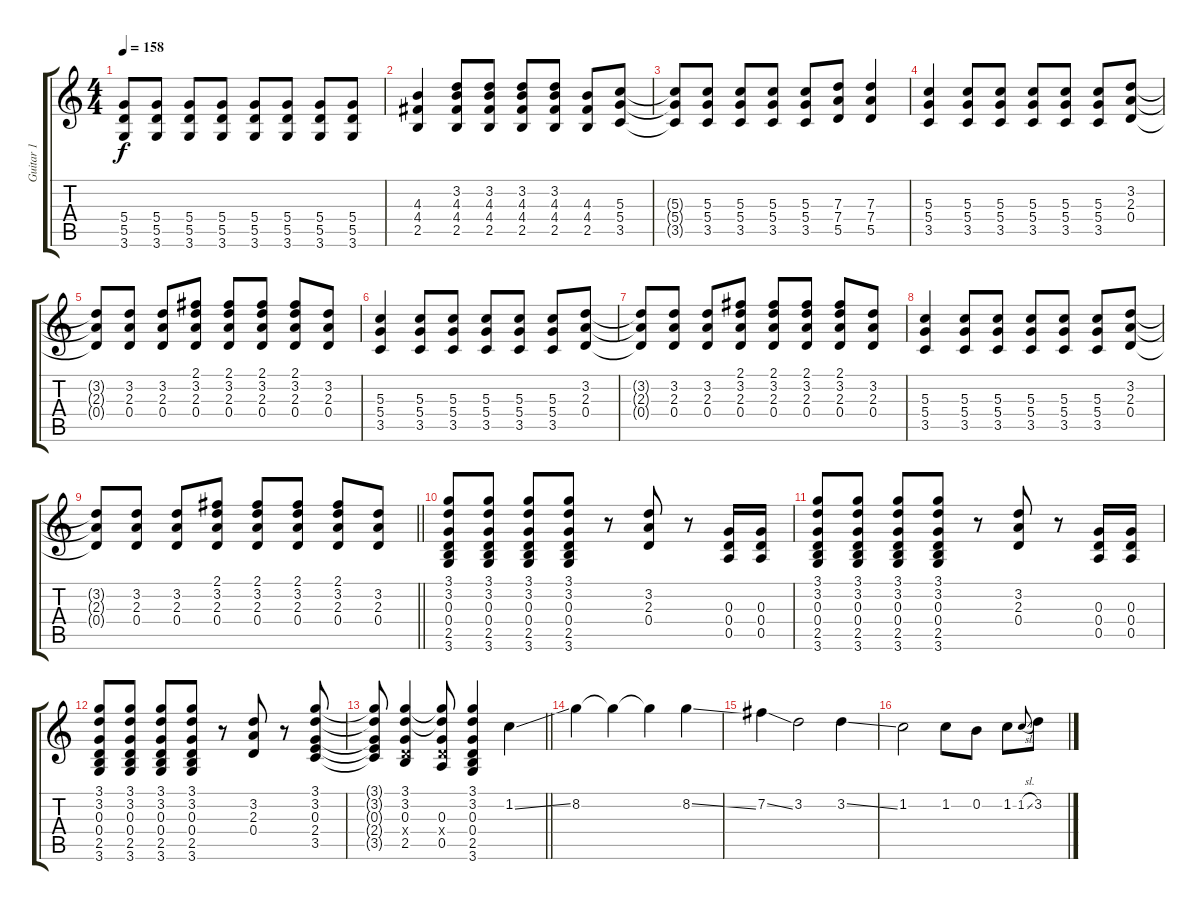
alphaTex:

\track ("Guitar 1" "Guitar 1") {instrument overdrivenguitar}
\staff {score tabs}
\tuning (E4 B3 G3 D3 A2 E2) {hide}
\ts (4 4)
\tempo 158
\clef g2
\ks c
(5.4{t} 5.5{t} 3.6{t}).8{dy f} (5.4 5.5 3.6).8 (5.4 5.5 3.6).8 (5.4 5.5 3.6).8 (5.4 5.5 3.6).8 (5.4 5.5 3.6).8 (5.4 5.5 3.6).8 (5.4 5.5 3.6).8 |
(4.3 4.4 2.5).4 (3.2 4.3 4.4 2.5).8 (3.2 4.3 4.4 2.5).8 (3.2 4.3 4.4 2.5).8 (3.2 4.3 4.4 2.5).8 (4.3 4.4 2.5).8 (5.3 5.4 3.5).8 |
(5.3{t} 5.4{t} 3.5{t}).8 (5.3 5.4 3.5).8 (5.3 5.4 3.5).8 (5.3 5.4 3.5).8 (5.3 5.4 3.5).8 (7.3 7.4 5.5).8 (7.3 7.4 5.5).4 |
(5.3 5.4 3.5).4 (5.3 5.4 3.5).8 (5.3 5.4 3.5).8 (5.3 5.4 3.5).8 (5.3 5.4 3.5).8 (5.3 5.4 3.5).8 (3.2 2.3 0.4).8 |
(3.2{t} 2.3{t} 0.4{t}).8 (3.2 2.3 0.4).8 (3.2 2.3 0.4).8 (2.1 3.2 2.3 0.4).8 (2.1 3.2 2.3 0.4).8 (2.1 3.2 2.3 0.4).8 (2.1 3.2 2.3 0.4).8 (3.2 2.3 0.4).8 |
(5.3 5.4 3.5).4 (5.3 5.4 3.5).8 (5.3 5.4 3.5).8 (5.3 5.4 3.5).8 (5.3 5.4 3.5).8 (5.3 5.4 3.5).8 (3.2 2.3 0.4).8 |
(3.2{t} 2.3{t} 0.4{t}).8 (3.2 2.3 0.4).8 (3.2 2.3 0.4).8 (2.1 3.2 2.3 0.4).8 (2.1 3.2 2.3 0.4).8 (2.1 3.2 2.3 0.4).8 (2.1 3.2 2.3 0.4).8 (3.2 2.3 0.4).8 |
(5.3 5.4 3.5).4 (5.3 5.4 3.5).8 (5.3 5.4 3.5).8 (5.3 5.4 3.5).8 (5.3 5.4 3.5).8 (5.3 5.4 3.5).8 (3.2 2.3 0.4).8 |
\barLineRight lightlight
(3.2{t} 2.3{t} 0.4{t}).8 (3.2 2.3 0.4).8 (3.2 2.3 0.4).8 (2.1 3.2 2.3 0.4).8 (2.1 3.2 2.3 0.4).8 (2.1 3.2 2.3 0.4).8 (2.1 3.2 2.3 0.4).8 (3.2 2.3 0.4).8 |
(3.1 3.2 0.3 0.4 2.5 3.6).8{instrument electricguitarclean} (3.1 3.2 0.3 0.4 2.5 3.6).8 (3.1 3.2 0.3 0.4 2.5 3.6).8 (3.1 3.2 0.3 0.4 2.5 3.6).8 r.8 (3.2 2.3 0.4).8 r.8 (0.3 0.4 0.5).16 (0.3 0.4 0.5).16 |
(3.1 3.2 0.3 0.4 2.5 3.6).8 (3.1 3.2 0.3 0.4 2.5 3.6).8 (3.1 3.2 0.3 0.4 2.5 3.6).8 (3.1 3.2 0.3 0.4 2.5 3.6).8 r.8 (3.2 2.3 0.4).8 r.8 (0.3 0.4 0.5).16 (0.3 0.4 0.5).16 |
(3.1 3.2 0.3 0.4 2.5 3.6).8 (3.1 3.2 0.3 0.4 2.5 3.6).8 (3.1 3.2 0.3 0.4 2.5 3.6).8 (3.1 3.2 0.3 0.4 2.5 3.6).8 r.8 (3.2 2.3 0.4).8 r.8 (3.1 3.2 0.3 2.4 3.5).8 |
\barLineRight lightlight
(3.1{t} 3.2{t} 0.3{t} 2.4{t} 3.5{t}).8 (3.1 3.2 0.3 0.4{x} 2.5).4 (3.1{t} 3.2{t} 0.3 0.4{x} 0.5).8 (3.1 3.2 0.3 0.4 2.5 3.6).4 1.2{ss}.4{volume 12 instrument overdrivenguitar} |
8.2.4 8.2{t}.4 8.2{t}.4 8.2{ss}.4 |
7.2{ss}.4 3.2.2 3.2{ss}.4 |
1.2.2 1.2.8 0.2.8 1.2.8 1.2{sl}.8{gr onbeat} 3.2.8
